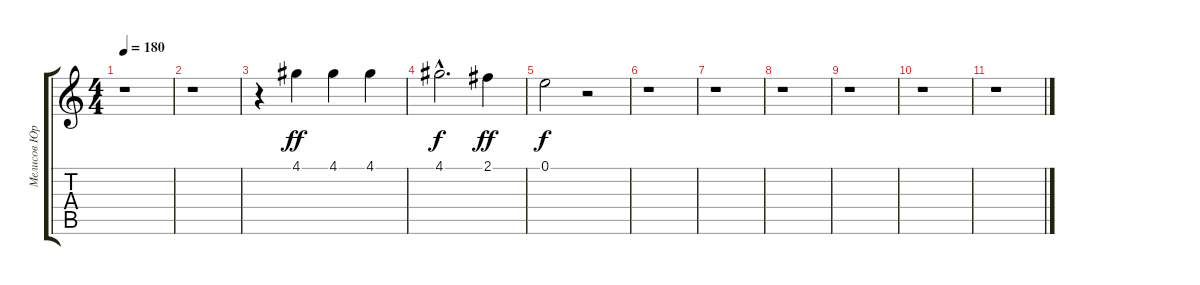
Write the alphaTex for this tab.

\track ("Мелисов Юрий" "Мелисов Юр") {instrument overdrivenguitar}
\staff {score tabs}
\tuning (E4 B3 G3 D3 A2 E2) {hide}
\ts (4 4)
\tempo 180
\clef g2
\ks c
r.1{dy f} |
r.1 |
r.4 4.1.4{dy ff} 4.1.4 4.1.4 |
4.1{hac}.2{d dy f} 2.1.4{dy ff} |
0.1.2{dy f} r.2 |
r.1 |
r.1 |
r.1 |
r.1 |
r.1 |
r.1
